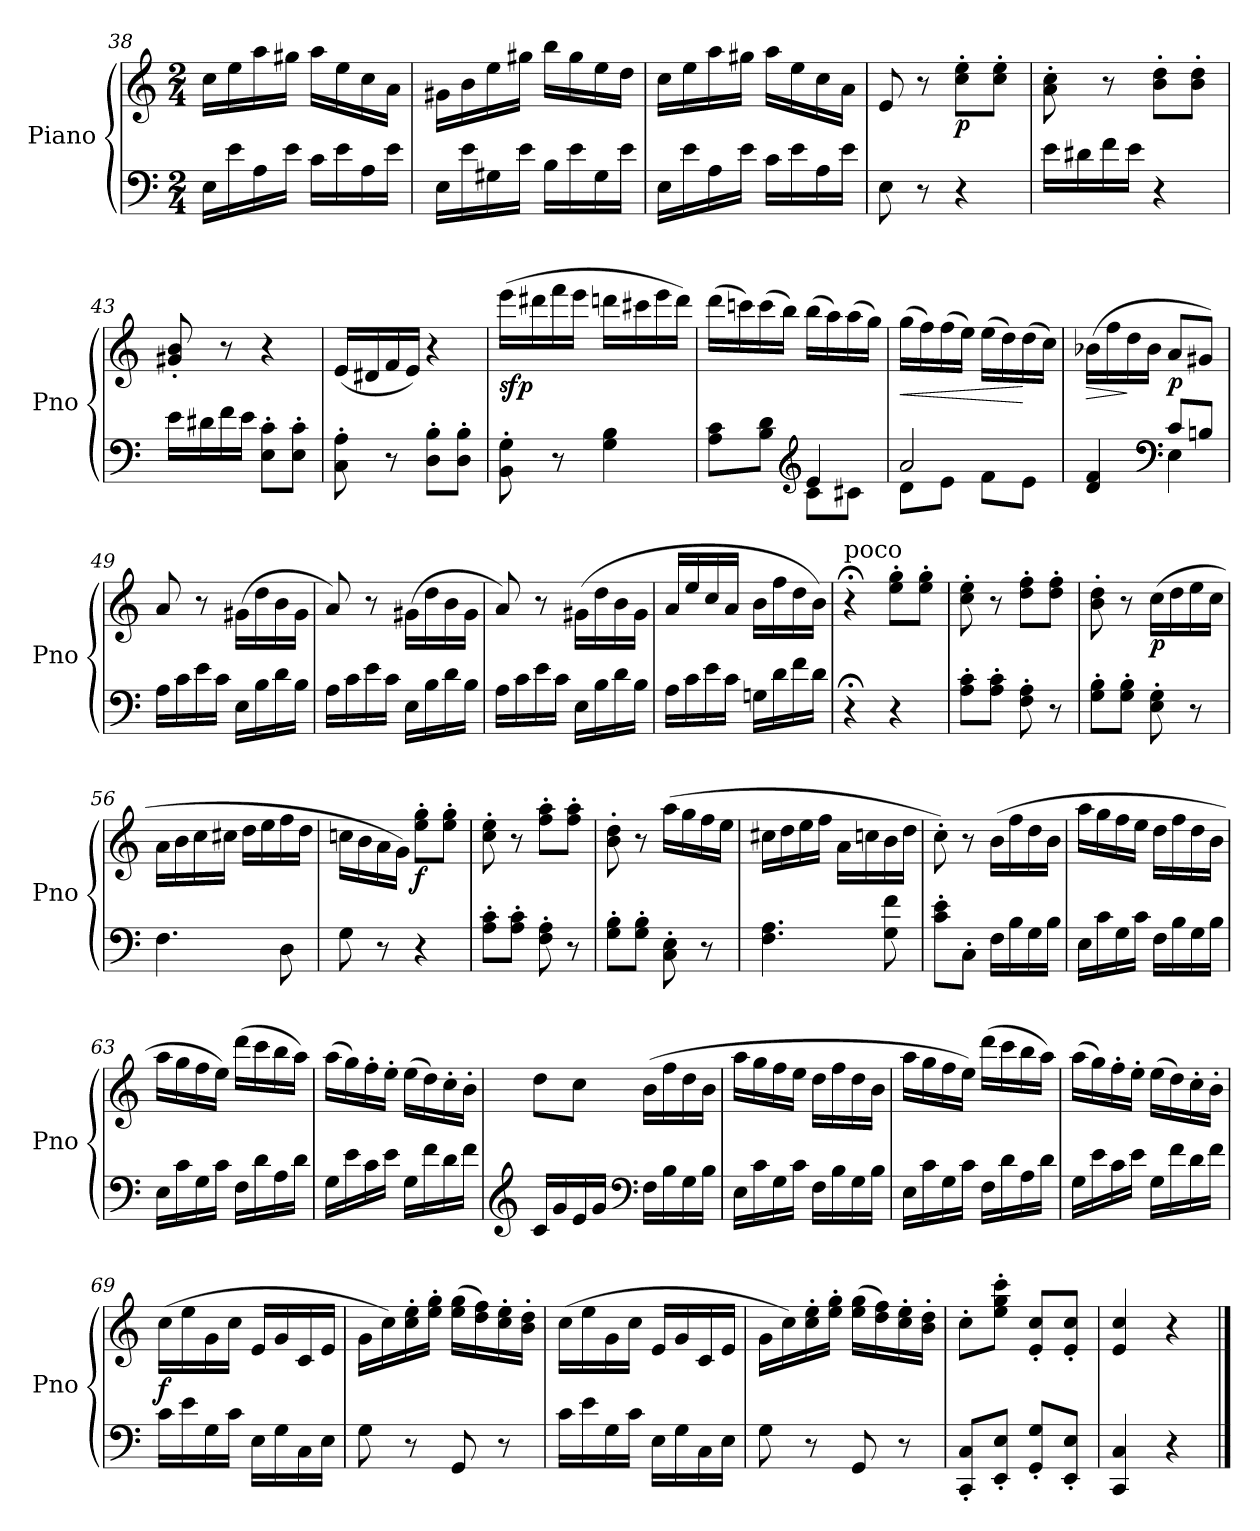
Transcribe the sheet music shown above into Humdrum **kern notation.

**kern	**kern	**dynam
*part1	*part1	*part1
*staff2	*staff1	*staff1/2
*I"Piano	*	*
*I'Pno	*	*
*clefF4	*clefG2	*
*k[]	*k[]	*
*M2/4	*M2/4	*
=38	=38	=38
16E\LL	16cc\LL	.
16e\	16ee\	.
16A\	16aa\	.
16e\JJ	16gg#X\JJ	.
16c\LL	16aa\LL	.
16e\	16ee\	.
16A\	16cc\	.
16e\JJ	16a\JJ	.
!!LO:PB:g=z
=39	=39	=39
16E\LL	16g#X\LL	.
16e\	16b\	.
16G#X\	16ee\	.
16e\JJ	16gg#X\JJ	.
16B\LL	16bb\LL	.
16e\	16gg#\	.
16G#\	16ee\	.
16e\JJ	16dd\JJ	.
=40	=40	=40
16E\LL	16cc\LL	.
16e\	16ee\	.
16A\	16aa\	.
16e\JJ	16gg#X\JJ	.
16c\LL	16aa\LL	.
16e\	16ee\	.
16A\	16cc\	.
16e\JJ	16a\JJ	.
=41	=41	=41
8E\	8e/	.
8r	8r	.
!	!	!LO:DY:b
4r	8cc\' 8ee\'L	p
.	8cc\' 8ee\'J	.
=42	=42	=42
16e\LL	8a\' 8cc\'	.
16d#X\	.	.
16f\	8r	.
16e\JJ	.	.
4r	8b\' 8dd\'L	.
.	8b\' 8dd\'J	.
=43	=43	=43
16e\LL	8g#X/' 8b/'	.
16d#X\	.	.
16f\	8r	.
16e\JJ	.	.
8E\' 8c\'L	4r	.
8E\' 8c\'J	.	.
=44	=44	=44
8C\' 8A\'	(<16e/LL	.
.	16d#X/	.
8r	16f/	.
.	16e/JJ)	.
8D\' 8B\'L	4r	.
8D\' 8B\'J	.	.
!!LO:LB:g=z
=45	=45	=45
!	!	!LO:DY:b
8BB\' 8G\'	(>16eee\LL	sfp
.	16ddd#X\	.
8r	16fff\	.
.	16eee\JJ	.
4G\ 4B\	16dddn\LL	.
.	16ccc#X\	.
.	16eee\	.
.	16ddd\JJ)	.
=46	=46	=46
*^	*	*
8A\ 8c\L	4ryy	(>16ddd\LL	.
.	.	16cccn\)	.
8B\ 8d\J	.	(>16ccc\	.
.	.	16bb\JJ)	.
*clefG2	*	*	*
4e/	8c\L	(>16bb\LL	.
.	.	16aa\)	.
.	8c#X\J	(>16aa\	.
.	.	16gg\JJ)	.
=47	=47	=47	=47
!	!	!	!LO:HP:b
2a/	8d\L	(>16gg\LL	<
.	.	16ff\)	.
.	8e\J	(>16ff\	.
.	.	16ee\JJ)	.
.	8f\L	(>16ee\LL	.
.	.	16dd\)	.
.	8e\J	(>16dd\	[
.	.	16cc\JJ)	.
=48	=48	=48	=48
!	!	!	!LO:HP:b
4d/ 4f/	4ryy	(>16b-X\LL	>
.	.	16ff\	.
.	.	16dd\	]
.	.	16b-\JJ	.
*clefF4	*	*	*
!	!	!	!LO:DY:b
8c/L	4E\	8a/L	p
8Bn/J	.	8g#X/J)	.
*v	*v	*	*
=49	=49	=49
16A\LL	8a/	.
16c\	.	.
16e\	8r	.
16c\JJ	.	.
16E\LL	(>16g#X\LL	.
16B\	16dd\	.
16d\	16b\	.
16B\JJ	16g#\JJ	.
!!LO:LB:g=z
=50	=50	=50
16A\LL	8a/)	.
16c\	.	.
16e\	8r	.
16c\JJ	.	.
16E\LL	(>16g#X\LL	.
16B\	16dd\	.
16d\	16b\	.
16B\JJ	16g#\JJ	.
=51	=51	=51
16A\LL	8a/)	.
16c\	.	.
16e\	8r	.
16c\JJ	.	.
16E\LL	(>16g#X\LL	.
16B\	16dd\	.
16d\	16b\	.
16B\JJ	16g#\JJ	.
=52	=52	=52
!	!	!LO:DY:b
16A\LL	16a/LL	other-dynamics
16c\	16ee/	.
16e\	16cc/	.
16c\JJ	16a/JJ	.
16Gn\LL	16b\LL	.
16d\	16ff\	.
16f\	16dd\	.
16d\JJ	16b\JJ)	.
=53	=53	=53
!	!LO:TX:a:t=poco	!
4r;<	4r;<	.
4r	8ee\' 8gg\'L	.
.	8ee\' 8gg\'J	.
=54	=54	=54
8A\' 8c\'L	8cc\' 8ee\'	.
8A\' 8c\'J	8r	.
8F\' 8A\'	8dd\' 8ff\'L	.
8r	8dd\' 8ff\'J	.
=55	=55	=55
8G\' 8B\'L	8b\' 8dd\'	.
8G\' 8B\'J	8r	.
!	!	!LO:DY:b
8E\' 8G\'	(>16cc\LL	p
.	16dd\	.
8r	16ee\	.
.	16cc\JJ	.
!!LO:LB:g=z
=56	=56	=56
4.F\	16a\LL	.
.	16b\	.
.	16cc\	.
.	16cc#X\JJ	.
.	16dd\LL	.
.	16ee\	.
8D\	16ff\	.
.	16dd\JJ	.
=57	=57	=57
8G\	16ccn\LL	.
.	16b\	.
8r	16a\	.
.	16g\JJ)	.
!	!	!LO:DY:b
4r	8ee\' 8gg\'L	f
.	8ee\' 8gg\'J	.
=58	=58	=58
8A\' 8c\'L	8cc\' 8ee\'	.
8A\' 8c\'J	8r	.
8F\' 8A\'	8ff\' 8aa\'L	.
8r	8ff\' 8aa\'J	.
=59	=59	=59
8G\' 8B\'L	8b\' 8dd\'	.
8G\' 8B\'J	8r	.
8C\' 8E\'	(>16aa\LL	.
.	16gg\	.
8r	16ff\	.
.	16ee\JJ	.
=60	=60	=60
4.F\ 4.A\	16cc#X\LL	.
.	16dd\	.
.	16ee\	.
.	16ff\JJ	.
.	16a\LL	.
.	16ccn\	.
8G\ 8f\	16b\	.
.	16dd\JJ	.
=61	=61	=61
8c\' 8e\'L	8cc'\)	.
8C'\J	8r	.
!	!	!LO:DY:b=2
16F\LL	(>16b\LL	other-dynamics
16B\	16ff\	.
16G\	16dd\	.
16B\JJ	16b\JJ	.
=62	=62	=62
16E\LL	16aa\LL	.
16c\	16gg\	.
16G\	16ff\	.
16c\JJ	16ee\JJ	.
16F\LL	16dd\LL	.
16B\	16ff\	.
16G\	16dd\	.
16B\JJ	16b\JJ	.
!!LO:LB:g=z
=63	=63	=63
16E\LL	16aa\LL	.
16c\	16gg\	.
16G\	16ff\	.
16c\JJ	16ee\JJ)	.
16F\LL	(>16ddd\LL	.
16d\	16ccc\	.
16A\	16bb\	.
16d\JJ	16aa\JJ)	.
=64	=64	=64
16G\LL	(>16aa\LL	.
16e\	16gg\)	.
16c\	16ff'\	.
16e\JJ	16ee'\JJ	.
16G\LL	(>16ee\LL	.
16f\	16dd\)	.
16d\	16cc'\	.
16f\JJ	16b'\JJ	.
=65	=65	=65
*clefG2	*	*
16c/LL	8dd\L	.
16g/	.	.
16e/	8cc\J	.
16g/JJ	.	.
*clefF4	*	*
16F\LL	(>16b\LL	.
16B\	16ff\	.
16G\	16dd\	.
16B\JJ	16b\JJ	.
=66	=66	=66
16E\LL	16aa\LL	.
16c\	16gg\	.
16G\	16ff\	.
16c\JJ	16ee\JJ	.
16F\LL	16dd\LL	.
16B\	16ff\	.
16G\	16dd\	.
16B\JJ	16b\JJ	.
=67	=67	=67
16E\LL	16aa\LL	.
16c\	16gg\	.
16G\	16ff\	.
16c\JJ	16ee\JJ)	.
16F\LL	(>16ddd\LL	.
16d\	16ccc\	.
16A\	16bb\	.
16d\JJ	16aa\JJ)	.
!!LO:PB:g=z
=68	=68	=68
16G\LL	(>16aa\LL	.
16e\	16gg\)	.
16c\	16ff'\	.
16e\JJ	16ee'\JJ	.
16G\LL	(>16ee\LL	.
16f\	16dd\)	.
16d\	16cc'\	.
16f\JJ	16b'\JJ	.
=69	=69	=69
!	!	!LO:DY:b
16c\LL	(>16cc\LL	f
16e\	16ee\	.
16G\	16g\	.
16c\JJ	16cc\JJ	.
16E\LL	16e/LL	.
16G\	16g/	.
16C\	16c/	.
16E\JJ	16e/JJ	.
=70	=70	=70
8G\	16g\LL	.
.	16cc\)	.
8r	16cc\' 16ee\'	.
.	16ee\' 16gg\'JJ	.
8GG/	(>16ee\ 16gg\LL	.
.	16dd\ 16ff\)	.
8r	16cc\' 16ee\'	.
.	16b\' 16dd\'JJ	.
=71	=71	=71
16c\LL	(>16cc\LL	.
16e\	16ee\	.
16G\	16g\	.
16c\JJ	16cc\JJ	.
16E\LL	16e/LL	.
16G\	16g/	.
16C\	16c/	.
16E\JJ	16e/JJ	.
=72	=72	=72
8G\	16g\LL	.
.	16cc\)	.
8r	16cc\' 16ee\'	.
.	16ee\' 16gg\'JJ	.
8GG/	(>16ee\ 16gg\LL	.
.	16dd\ 16ff\)	.
8r	16cc\' 16ee\'	.
.	16b\' 16dd\'JJ	.
=73	=73	=73
8CC/' 8C/'L	8cc'\L	.
8EE/' 8E/'J	8ee\' 8gg\' 8ccc\'J	.
8GG/' 8G/'L	8e/' 8cc/'L	.
8EE/' 8E/'J	8e/' 8cc/'J	.
=74	=74	=74
4CC/ 4C/	4e/ 4cc/	.
4r	4r	.
==	==	==
*-	*-	*-
